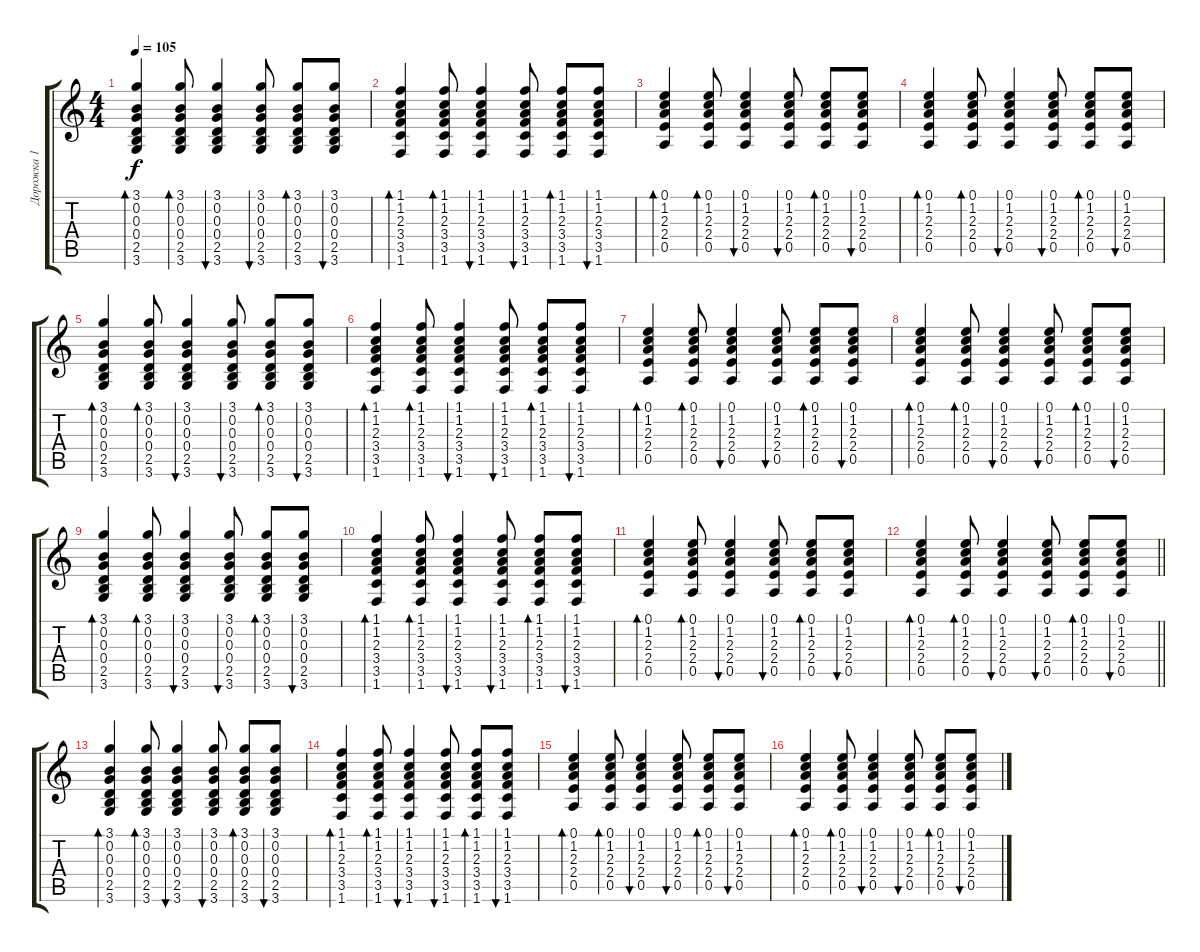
\track ("Дорожка 1" "Дорожка 1") {instrument acousticguitarsteel}
\staff {score tabs}
\tuning (E4 B3 G3 D3 A2 E2) {hide}
\ts (4 4)
\tempo 105
\clef g2
\ks c
(3.1 0.2 0.3 0.4 2.5 3.6).4{bd 60 dy f} (3.1 0.2 0.3 0.4 2.5 3.6).8{bd 60} (3.1 0.2 0.3 0.4 2.5 3.6).4{bu 60} (3.1 0.2 0.3 0.4 2.5 3.6).8{bu 60} (3.1 0.2 0.3 0.4 2.5 3.6).8{bd 60} (3.1 0.2 0.3 0.4 2.5 3.6).8{bu 60} |
(1.1 1.2 2.3 3.4 3.5 1.6).4{bd 60} (1.1 1.2 2.3 3.4 3.5 1.6).8{bd 60} (1.1 1.2 2.3 3.4 3.5 1.6).4{bu 60} (1.1 1.2 2.3 3.4 3.5 1.6).8{bu 60} (1.1 1.2 2.3 3.4 3.5 1.6).8{bd 60} (1.1 1.2 2.3 3.4 3.5 1.6).8{bu 60} |
(0.1 1.2 2.3 2.4 0.5).4{bd 60} (0.1 1.2 2.3 2.4 0.5).8{bd 60} (0.1 1.2 2.3 2.4 0.5).4{bu 60} (0.1 1.2 2.3 2.4 0.5).8{bu 60} (0.1 1.2 2.3 2.4 0.5).8{bd 60} (0.1 1.2 2.3 2.4 0.5).8{bu 60} |
(0.1 1.2 2.3 2.4 0.5).4{bd 60} (0.1 1.2 2.3 2.4 0.5).8{bd 60} (0.1 1.2 2.3 2.4 0.5).4{bu 60} (0.1 1.2 2.3 2.4 0.5).8{bu 60} (0.1 1.2 2.3 2.4 0.5).8{bd 60} (0.1 1.2 2.3 2.4 0.5).8{bu 60} |
(3.1 0.2 0.3 0.4 2.5 3.6).4{bd 60} (3.1 0.2 0.3 0.4 2.5 3.6).8{bd 60} (3.1 0.2 0.3 0.4 2.5 3.6).4{bu 60} (3.1 0.2 0.3 0.4 2.5 3.6).8{bu 60} (3.1 0.2 0.3 0.4 2.5 3.6).8{bd 60} (3.1 0.2 0.3 0.4 2.5 3.6).8{bu 60} |
(1.1 1.2 2.3 3.4 3.5 1.6).4{bd 60} (1.1 1.2 2.3 3.4 3.5 1.6).8{bd 60} (1.1 1.2 2.3 3.4 3.5 1.6).4{bu 60} (1.1 1.2 2.3 3.4 3.5 1.6).8{bu 60} (1.1 1.2 2.3 3.4 3.5 1.6).8{bd 60} (1.1 1.2 2.3 3.4 3.5 1.6).8{bu 60} |
(0.1 1.2 2.3 2.4 0.5).4{bd 60} (0.1 1.2 2.3 2.4 0.5).8{bd 60} (0.1 1.2 2.3 2.4 0.5).4{bu 60} (0.1 1.2 2.3 2.4 0.5).8{bu 60} (0.1 1.2 2.3 2.4 0.5).8{bd 60} (0.1 1.2 2.3 2.4 0.5).8{bu 60} |
(0.1 1.2 2.3 2.4 0.5).4{bd 60} (0.1 1.2 2.3 2.4 0.5).8{bd 60} (0.1 1.2 2.3 2.4 0.5).4{bu 60} (0.1 1.2 2.3 2.4 0.5).8{bu 60} (0.1 1.2 2.3 2.4 0.5).8{bd 60} (0.1 1.2 2.3 2.4 0.5).8{bu 60} |
(3.1 0.2 0.3 0.4 2.5 3.6).4{bd 60} (3.1 0.2 0.3 0.4 2.5 3.6).8{bd 60} (3.1 0.2 0.3 0.4 2.5 3.6).4{bu 60} (3.1 0.2 0.3 0.4 2.5 3.6).8{bu 60} (3.1 0.2 0.3 0.4 2.5 3.6).8{bd 60} (3.1 0.2 0.3 0.4 2.5 3.6).8{bu 60} |
(1.1 1.2 2.3 3.4 3.5 1.6).4{bd 60} (1.1 1.2 2.3 3.4 3.5 1.6).8{bd 60} (1.1 1.2 2.3 3.4 3.5 1.6).4{bu 60} (1.1 1.2 2.3 3.4 3.5 1.6).8{bu 60} (1.1 1.2 2.3 3.4 3.5 1.6).8{bd 60} (1.1 1.2 2.3 3.4 3.5 1.6).8{bu 60} |
(0.1 1.2 2.3 2.4 0.5).4{bd 60} (0.1 1.2 2.3 2.4 0.5).8{bd 60} (0.1 1.2 2.3 2.4 0.5).4{bu 60} (0.1 1.2 2.3 2.4 0.5).8{bu 60} (0.1 1.2 2.3 2.4 0.5).8{bd 60} (0.1 1.2 2.3 2.4 0.5).8{bu 60} |
\barLineRight lightlight
(0.1 1.2 2.3 2.4 0.5).4{bd 60} (0.1 1.2 2.3 2.4 0.5).8{bd 60} (0.1 1.2 2.3 2.4 0.5).4{bu 60} (0.1 1.2 2.3 2.4 0.5).8{bu 60} (0.1 1.2 2.3 2.4 0.5).8{bd 60} (0.1 1.2 2.3 2.4 0.5).8{bu 60} |
\section ("" "")
(3.1 0.2 0.3 0.4 2.5 3.6).4{bd 60} (3.1 0.2 0.3 0.4 2.5 3.6).8{bd 60} (3.1 0.2 0.3 0.4 2.5 3.6).4{bu 60} (3.1 0.2 0.3 0.4 2.5 3.6).8{bu 60} (3.1 0.2 0.3 0.4 2.5 3.6).8{bd 60} (3.1 0.2 0.3 0.4 2.5 3.6).8{bu 60} |
(1.1 1.2 2.3 3.4 3.5 1.6).4{bd 60} (1.1 1.2 2.3 3.4 3.5 1.6).8{bd 60} (1.1 1.2 2.3 3.4 3.5 1.6).4{bu 60} (1.1 1.2 2.3 3.4 3.5 1.6).8{bu 60} (1.1 1.2 2.3 3.4 3.5 1.6).8{bd 60} (1.1 1.2 2.3 3.4 3.5 1.6).8{bu 60} |
(0.1 1.2 2.3 2.4 0.5).4{bd 60} (0.1 1.2 2.3 2.4 0.5).8{bd 60} (0.1 1.2 2.3 2.4 0.5).4{bu 60} (0.1 1.2 2.3 2.4 0.5).8{bu 60} (0.1 1.2 2.3 2.4 0.5).8{bd 60} (0.1 1.2 2.3 2.4 0.5).8{bu 60} |
(0.1 1.2 2.3 2.4 0.5).4{bd 60} (0.1 1.2 2.3 2.4 0.5).8{bd 60} (0.1 1.2 2.3 2.4 0.5).4{bu 60} (0.1 1.2 2.3 2.4 0.5).8{bu 60} (0.1 1.2 2.3 2.4 0.5).8{bd 60} (0.1 1.2 2.3 2.4 0.5).8{bu 60}
